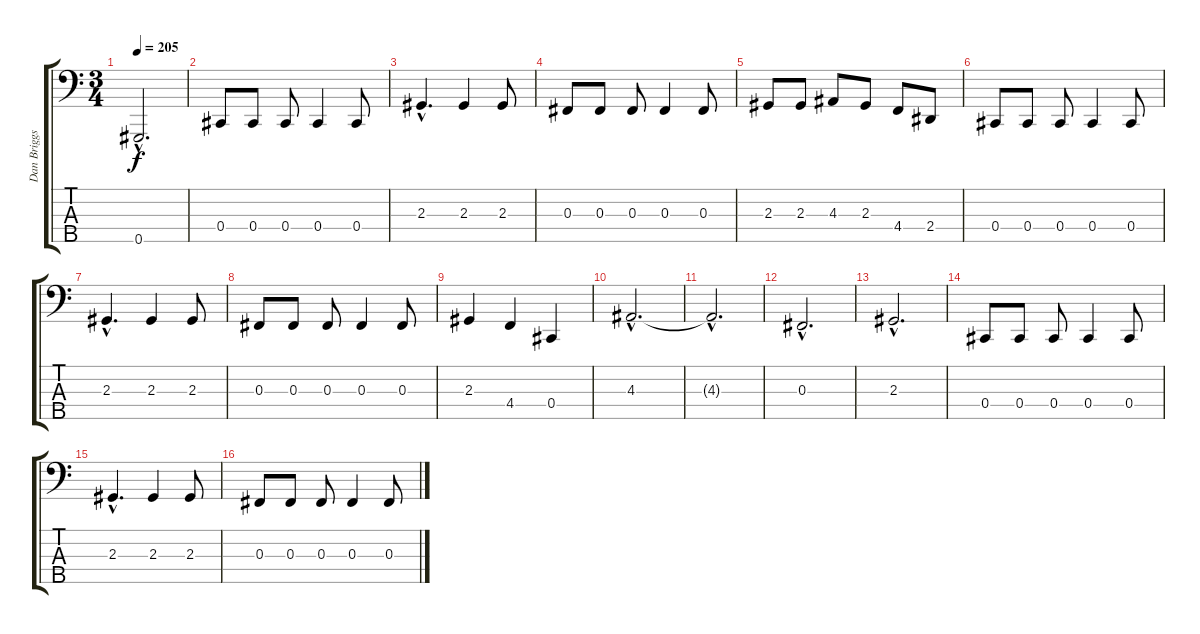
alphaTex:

\track ("Dan Briggs Bass" "Dan Briggs") {instrument electricbassfinger}
\staff {score tabs}
\tuning (E2 B1 Gb1 Db1 Ab0) {hide}
\ts (3 4)
\tempo 205
\clef f4
\ks c
0.5{hac t}.2{d dy f} |
0.4.8 0.4.8 0.4.8 0.4.4 0.4.8 |
2.3{hac}.4{d} 2.3.4 2.3.8 |
0.3.8 0.3.8 0.3.8 0.3.4 0.3.8 |
2.3.8 2.3.8 4.3.8 2.3.8 4.4.8 2.4.8 |
0.4.8 0.4.8 0.4.8 0.4.4 0.4.8 |
2.3{hac}.4{d} 2.3.4 2.3.8 |
0.3.8 0.3.8 0.3.8 0.3.4 0.3.8 |
2.3.4 4.4.4 0.4.4 |
4.3{hac}.2{d} |
4.3{hac t}.2{d} |
0.3{hac}.2{d} |
2.3{hac}.2{d} |
0.4.8 0.4.8 0.4.8 0.4.4 0.4.8 |
2.3{hac}.4{d} 2.3.4 2.3.8 |
0.3.8 0.3.8 0.3.8 0.3.4 0.3.8
